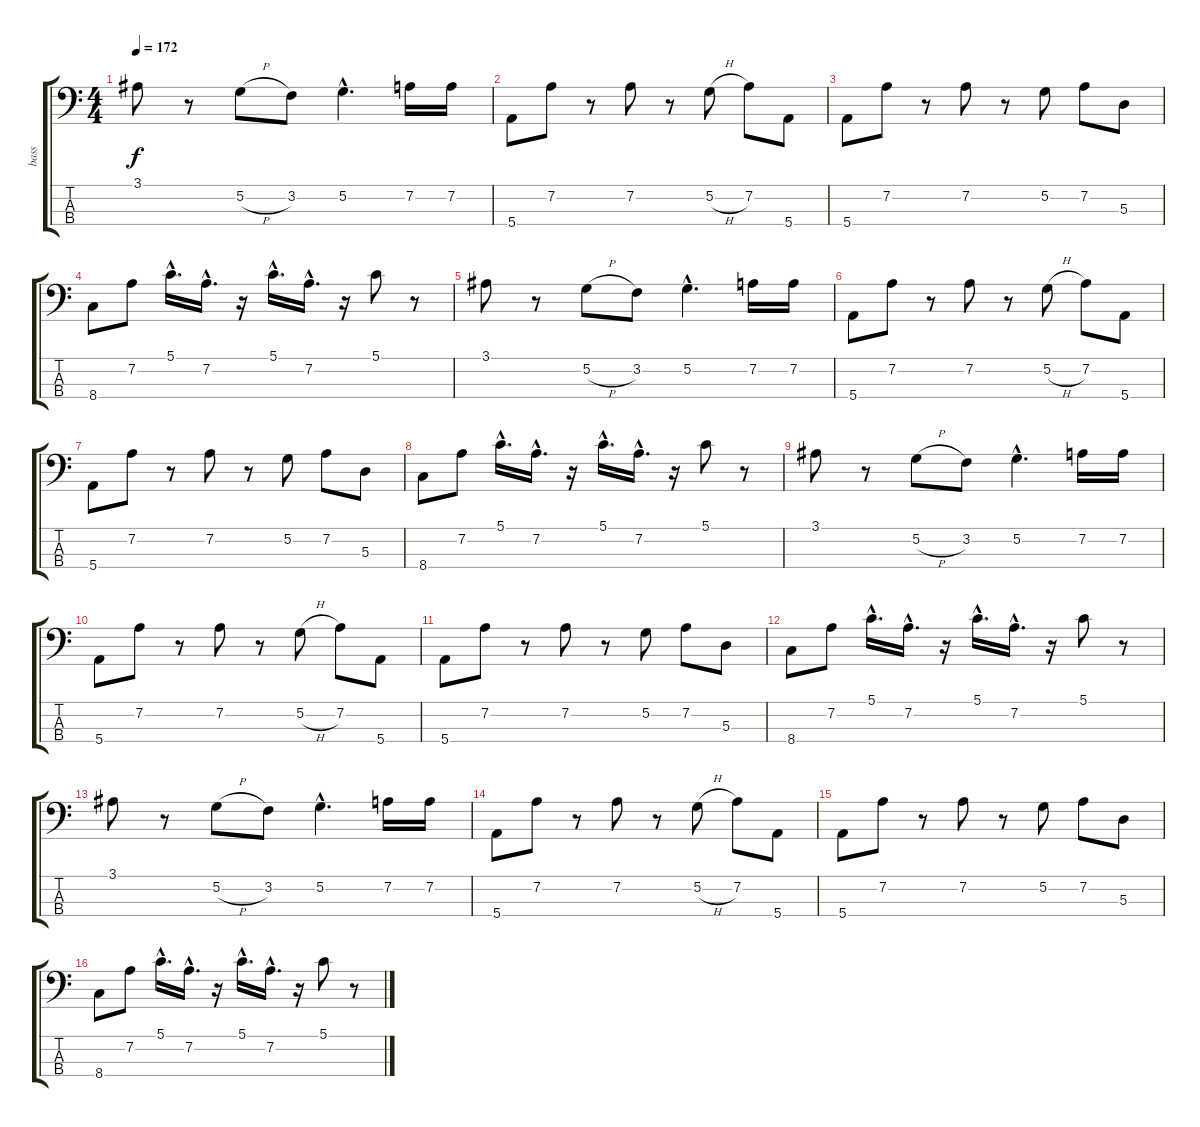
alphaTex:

\track ("bass" "bass") {instrument acousticguitarnylon}
\staff {score tabs}
\tuning (G2 D2 A1 E1) {hide}
\ts (4 4)
\tempo 172
\clef f4
\ks c
3.1.8{dy f} r.8 5.2{h}.8 3.2.8 5.2{hac}.4{d} 7.2.16 7.2.16 |
5.4.8 7.2.8 r.8 7.2.8 r.8 5.2{h}.8 7.2.8 5.4.8 |
5.4.8 7.2.8 r.8 7.2.8 r.8 5.2.8 7.2.8 5.3.8 |
8.4.8 7.2.8 5.1{hac}.16{d} 7.2{hac}.16{d} r.16 5.1{hac}.16{d} 7.2{hac}.16{d} r.16 5.1.8 r.8 |
3.1.8 r.8 5.2{h}.8 3.2.8 5.2{hac}.4{d} 7.2.16 7.2.16 |
5.4.8 7.2.8 r.8 7.2.8 r.8 5.2{h}.8 7.2.8 5.4.8 |
5.4.8 7.2.8 r.8 7.2.8 r.8 5.2.8 7.2.8 5.3.8 |
8.4.8 7.2.8 5.1{hac}.16{d} 7.2{hac}.16{d} r.16 5.1{hac}.16{d} 7.2{hac}.16{d} r.16 5.1.8 r.8 |
3.1.8 r.8 5.2{h}.8 3.2.8 5.2{hac}.4{d} 7.2.16 7.2.16 |
5.4.8 7.2.8 r.8 7.2.8 r.8 5.2{h}.8 7.2.8 5.4.8 |
5.4.8 7.2.8 r.8 7.2.8 r.8 5.2.8 7.2.8 5.3.8 |
8.4.8 7.2.8 5.1{hac}.16{d} 7.2{hac}.16{d} r.16 5.1{hac}.16{d} 7.2{hac}.16{d} r.16 5.1.8 r.8 |
3.1.8 r.8 5.2{h}.8 3.2.8 5.2{hac}.4{d} 7.2.16 7.2.16 |
5.4.8 7.2.8 r.8 7.2.8 r.8 5.2{h}.8 7.2.8 5.4.8 |
5.4.8 7.2.8 r.8 7.2.8 r.8 5.2.8 7.2.8 5.3.8 |
8.4.8 7.2.8 5.1{hac}.16{d} 7.2{hac}.16{d} r.16 5.1{hac}.16{d} 7.2{hac}.16{d} r.16 5.1.8 r.8
